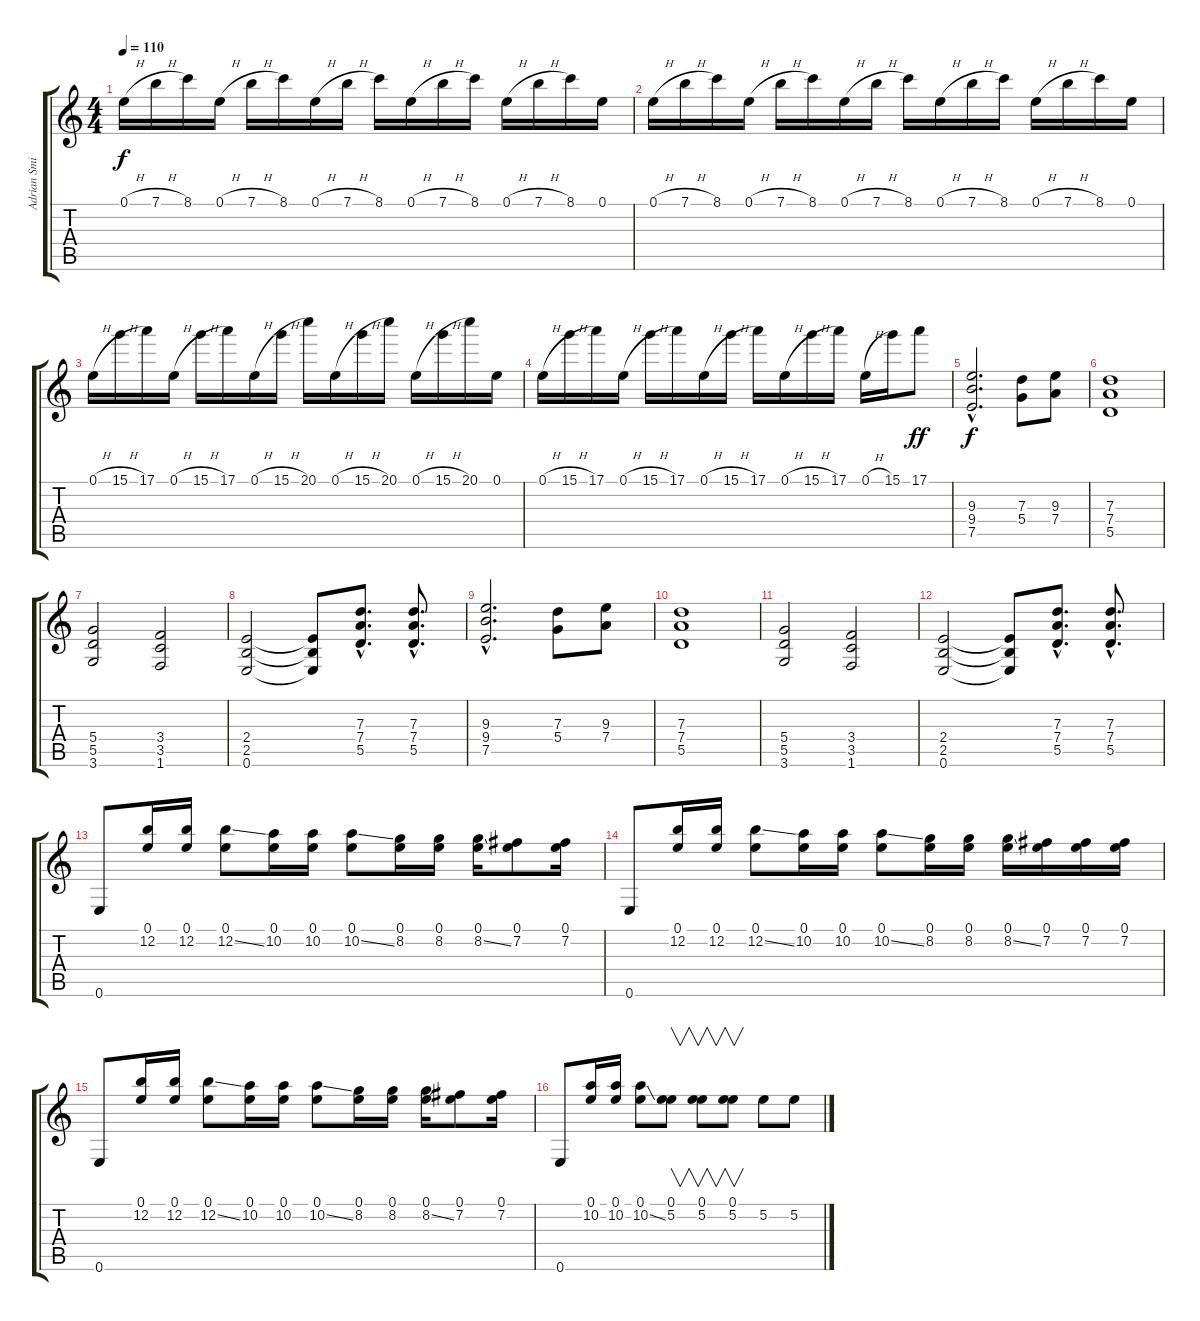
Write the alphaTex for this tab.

\track ("Adrian Smith" "Adrian Smi") {instrument distortionguitar}
\staff {score tabs}
\tuning (E4 B3 G3 D3 A2 E2) {hide}
\ts (4 4)
\tempo 110
\clef g2
\ks c
0.1{h}.16{dy f} 7.1{h}.16 8.1.16 0.1{h}.16 7.1{h}.16 8.1.16 0.1{h}.16 7.1{h}.16 8.1.16 0.1{h}.16 7.1{h}.16 8.1.16 0.1{h}.16 7.1{h}.16 8.1.16 0.1.16 |
0.1{h}.16 7.1{h}.16 8.1.16 0.1{h}.16 7.1{h}.16 8.1.16 0.1{h}.16 7.1{h}.16 8.1.16 0.1{h}.16 7.1{h}.16 8.1.16 0.1{h}.16 7.1{h}.16 8.1.16 0.1.16 |
0.1{h}.16 15.1{h}.16 17.1.16 0.1{h}.16 15.1{h}.16 17.1.16 0.1{h}.16 15.1{h}.16 20.1.16 0.1{h}.16 15.1{h}.16 20.1.16 0.1{h}.16 15.1{h}.16 20.1.16 0.1.16 |
0.1{h}.16 15.1{h}.16 17.1.16 0.1{h}.16 15.1{h}.16 17.1.16 0.1{h}.16 15.1{h}.16 17.1.16 0.1{h}.16 15.1{h}.16 17.1.16 0.1{h}.16 15.1.16 17.1.8{dy ff} |
(9.3{hac} 9.4{hac} 7.5{hac}).2{d dy f} (7.3 5.4).8 (9.3 7.4).8 |
(7.3 7.4 5.5).1 |
(5.4 5.5 3.6).2 (3.4 3.5 1.6).2 |
(2.4 2.5 0.6).2 (2.4{t} 2.5{t} 0.6{t}).8 (7.3{hac} 7.4{hac} 5.5{hac}).8{d} (7.3{hac} 7.4{hac} 5.5{hac}).8{d} |
(9.3{hac} 9.4{hac} 7.5{hac}).2{d} (7.3 5.4).8 (9.3 7.4).8 |
(7.3 7.4 5.5).1 |
(5.4 5.5 3.6).2 (3.4 3.5 1.6).2 |
(2.4 2.5 0.6).2 (2.4{t} 2.5{t} 0.6{t}).8 (7.3{hac} 7.4{hac} 5.5{hac}).8{d} (7.3{hac} 7.4{hac} 5.5{hac}).8{d} |
0.6.8 (0.1 12.2).16 (0.1 12.2).16 (0.1 12.2{ss}).8 (0.1 10.2).16 (0.1 10.2).16 (0.1 10.2{ss}).8 (0.1 8.2).16 (0.1 8.2).16 (0.1 8.2{ss}).16 (0.1 7.2).8 (0.1 7.2).16 |
0.6.8 (0.1 12.2).16 (0.1 12.2).16 (0.1 12.2{ss}).8 (0.1 10.2).16 (0.1 10.2).16 (0.1 10.2{ss}).8 (0.1 8.2).16 (0.1 8.2).16 (0.1 8.2{ss}).16 (0.1 7.2).16 (0.1 7.2).16 (0.1 7.2).16 |
0.6.8 (0.1 12.2).16 (0.1 12.2).16 (0.1 12.2{ss}).8 (0.1 10.2).16 (0.1 10.2).16 (0.1 10.2{ss}).8 (0.1 8.2).16 (0.1 8.2).16 (0.1 8.2{ss}).16 (0.1 7.2).8 (0.1 7.2).16 |
0.6.8 (0.1 10.2).16 (0.1 10.2).16 (0.1 10.2{ss}).8 (0.1 5.2).8{v} (0.1 5.2).8{v} (0.1 5.2).8{v} 5.2.8 5.2.8
